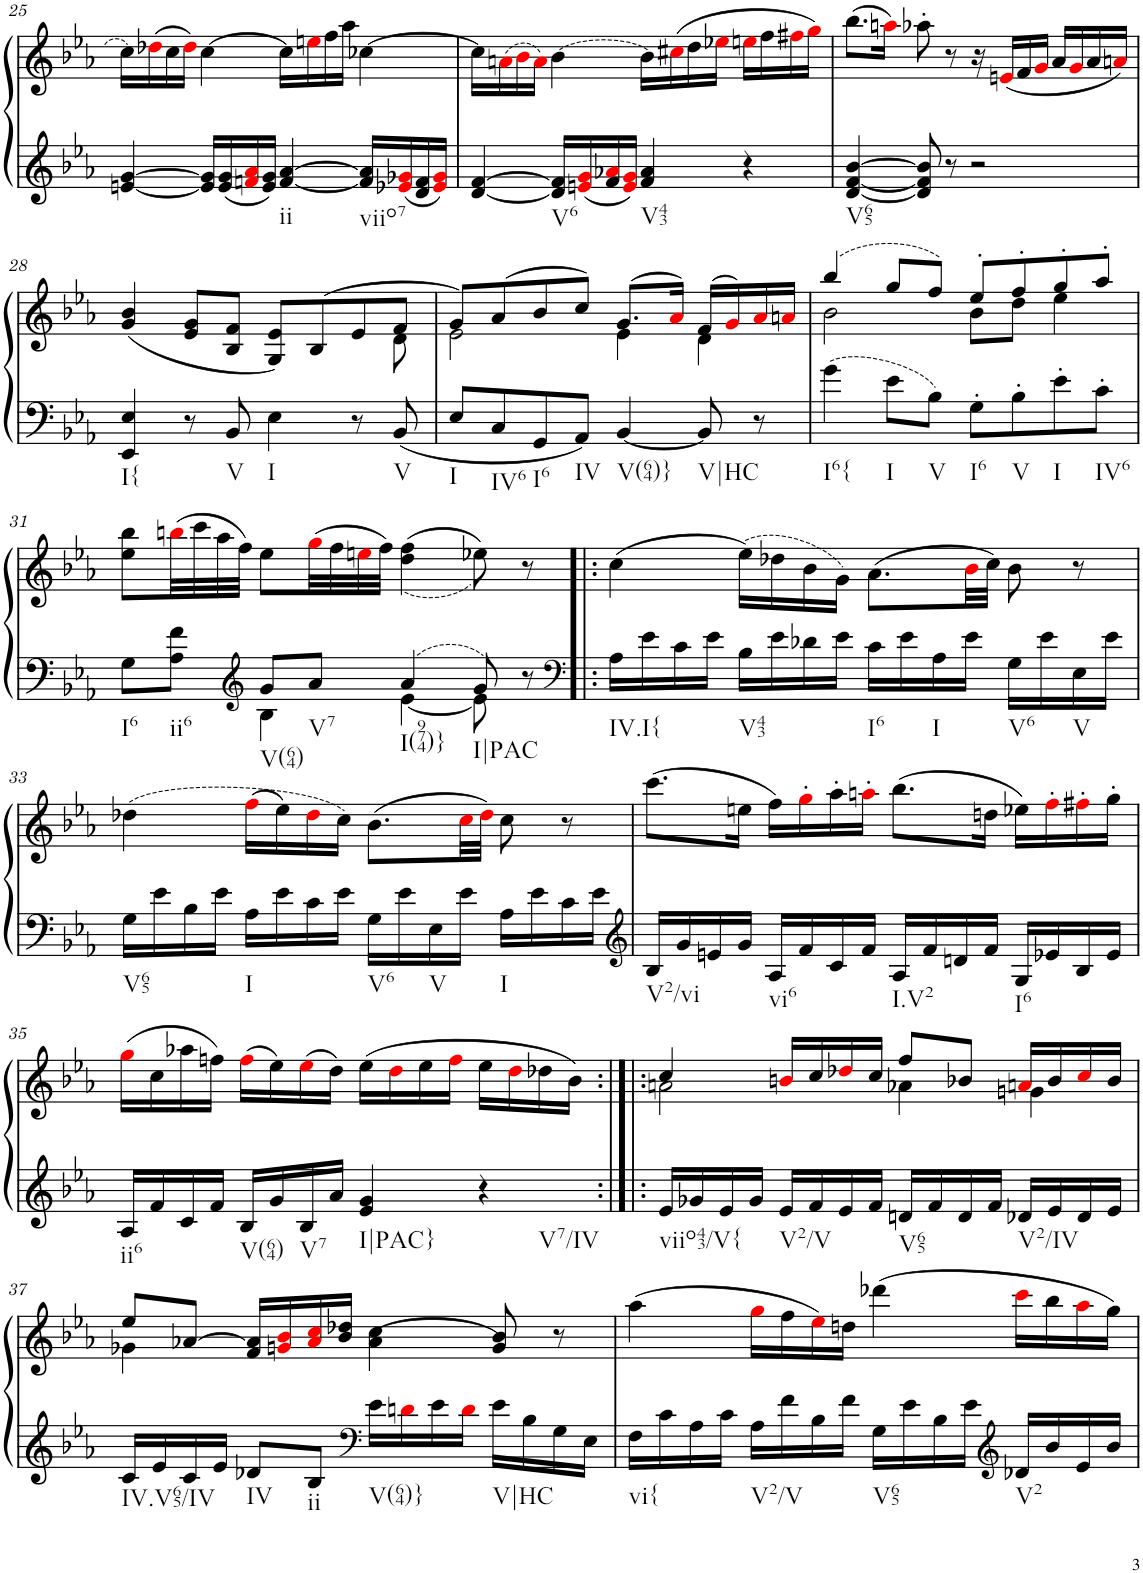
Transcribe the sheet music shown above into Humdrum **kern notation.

**kern	**kern
*part1	*part1
*staff2	*staff1
*I"Piano, Piano right	*
*I'Pno.	*
!!LO:PB:g=z
*clefG2	*clefG2
*k[b-e-a-]	*k[b-e-a-]
*M4/4	*M4/4
=25	=25
[4en/ [4g/	16cc\LL]
.	(16dd-Xi\
.	16cc\
.	16dd-i\JJ)
16e/] 16g/]LL	[4cc\
16e/ 16g/	.
16fni/ 16a-i/	.
16e/ 16g/JJ	.
!LO:TX:b:t=ii	!
[4f/ [4a-/	16cc\LL]
.	16eeni\
.	16ff\
.	16aa-\JJ
!LO:TX:b:t=viio7	!
16f/] 16a-/]LL	[4cc-X\
16e-Xi/ 16g-Xi/	.
16d/ 16f/	.
16e-i/ 16g-i/JJ	.
=26	=26
[4d/ [4f/	16cc-\LL]
.	(16ani\
.	16b-i\
.	16ai\JJ)
!LO:TX:b:t=V6	!
!	!LO:T:dash
16d/] 16f/]LL	[4b-\
16eni/ 16gi/	.
16f/ 16a-Xi/	.
16ei/ 16gi/JJ	.
!LO:TX:b:t=V43	!
4f/ 4a-/	16b-\LL]
.	(16cc#Xi\
.	16dd\
.	16ee-Xi\JJ
4r	16eeni\LL
.	16ff\
.	16ff#Xi\
.	16ggi\JJ)
=27	=27
!LO:TX:b:t=V65	!
[4d/ [4f/ [4b-/	(8.bb-\L
.	16aani\Jk)
8d/] 8f/] 8b-/]	8aa-X'\
8r	8r
2r	16r
.	(16eni/LL
.	16f/
.	16gi/JJ
.	16a-/LL
.	16gi/
.	16a-/
.	16ani/JJ)
!!LO:LB:g=z
=28	=28
*	*^
!LO:TX:b:t=I{	!	!
4EE-/ 4E-/	(<4g/ 4b-/	2..ryy
8r	8e-/ 8g/L	.
!LO:TX:b:t=V	!	!
8BB-/	8B-/ 8f/J	.
!LO:TX:b:t=I	!	!
4E-\	8G/ 8e-/L)	.
.	(>8B-/	.
8r	8e-/	.
!LO:TX:b:t=V	!	!
8BB-/	8f/J	8d\
=29	=29	=29
!LO:TX:b:t=I	!	!
8E-/L	8g/L)	2e-\
!LO:TX:b:t=IV6	!	!
8C/	(8a-/	.
!LO:TX:b:t=I6	!	!
8GG/	8b-/	.
!LO:TX:b:t=IV	!	!
8AA-/J	8cc/J)	.
!LO:TX:b:t=V(64)}	!	!
[4BB-/	(8.g/L	4e-\
.	16a-i/Jk)	.
!LO:TX:b:t=V|HC	!	!
8BB-/]	(16f/LL	4d\
.	16gi/)	.
8r	16a-i/	.
.	16ani/JJ	.
=30	=30	=30
!LO:TX:b:t=I6{	!	!
4g\	(4bb-/	2b-\
!LO:TX:b:t=I	!	!
8e-\L	8gg/L	.
!LO:TX:b:t=V	!	!
8B-\J	8ff/J)	.
!LO:TX:b:t=I6	!	!
8G'\L	8ee-'/L	8b-\L
!LO:TX:b:t=V	!	!
8B-'\	8ff'/	8dd\J
!LO:TX:b:t=I	!	!
8e-'\	8gg'/	4ee-\
!LO:TX:b:t=IV6	!	!
8c'\J	8aa-'/J	.
*	*v	*v
!!LO:LB:g=z
=31	=31
*^	*
!LO:TX:b:t=I6	!	!
8G\L	4ryy	8ee-\ 8bb-\L
!LO:TX:b:t=ii6	!	!
8A-\ 8f\J	.	(32bbni\LL
.	.	32ccc\
.	.	32aa-\
.	.	32ff\JJJ)
*clefG2	*	*
!LO:TX:b:t=V(64)	!	!
8g/L	4B-\	8ee-\L
!LO:TX:b:t=V7	!	!
8a-/J	.	(32ggi\LL
.	.	32ff\
.	.	32eeni\
.	.	32ff\JJJ)
!LO:TX:b:t=I(974)}	!	!
4a-/	[4e-\	((<4dd\ 4ff\
!LO:TX:b:t=I|PAC	!	!
8g/	8e-\]	8ee-X\))
8r	8ryy	8r
*v	*v	*
=32!|:	=32!|:
*clefF4	*
*^	*
!LO:TX:b:t=IV.I{	!	!
*v	*v	*
16A-\LL	(4cc\
16e-\	.
16c\	.
16e-\JJ	.
!LO:TX:b:t=V43	!
16B-\LL	(16ee-\LL)
16e-\	16dd-X\
16d-X\	16b-\
16e-\JJ	16g\JJ)
!LO:TX:b:t=I6	!
16c\LL	(8.a-\L
16e-\	.
!LO:TX:b:t=I	!
16A-\	.
16e-\JJ	32b-i\LL
.	32cc\JJJ)
!LO:TX:b:t=V6	!
16G\LL	8b-\
16e-\	.
!LO:TX:b:t=V	!
16E-\	8r
16e-\JJ	.
!!LO:LB:g=z
=33	=33
!LO:TX:b:t=V65	!
16G\LL	(4dd-X\
16e-\	.
16B-\	.
16e-\JJ	.
!LO:TX:b:t=I	!
16A-\LL	(16ffi\LL
16e-\	16ee-\)
16c\	16dd-i\
16e-\JJ	16cc\JJ)
!LO:TX:b:t=V6	!
16G\LL	(8.b-\L
16e-\	.
!LO:TX:b:t=V	!
16E-\	.
16e-\JJ	32cci\LL
.	32dd-i\JJJ)
!LO:TX:b:t=I	!
16A-\LL	8cc\
16e-\	.
16c\	8r
16e-\JJ	.
=34	=34
*clefG2	*
!LO:TX:b:t=V2/vi	!
16B-/LL	(8.ccc\L
16g/	.
16en/	.
16g/JJ	16een\Jk
!LO:TX:b:t=vi6	!
16A-/LL	16ff\LL)
16f/	16gg'i\
16c/	16aa-'\
16f/JJ	16aan'i\JJ
!LO:TX:b:t=I.V2	!
16A-/LL	(8.bb-\L
16f/	.
16dn/	.
16f/JJ	16ddn\Jk
!LO:TX:b:t=I6	!
16G/LL	16ee-X\LL)
16e-X/	16ff'i\
16B-/	16ff#X'i\
16e-/JJ	16gg'\JJ
!!LO:LB:g=z
=35	=35
!LO:TX:b:t=ii6	!
16A-/LL	(16ggi\LL
16f/	16cc\
16c/	16aa-X\
16f/JJ	16ffn\JJ)
!LO:TX:b:t=V(64)	!
16B-/LL	(16ffi\LL
16g/	16ee-\)
!LO:TX:b:t=V7	!
16B-/	(16ee-i\
16a-/JJ	16dd\JJ)
!LO:TX:b:t=I|PAC}	!
4e-/ 4g/	(16ee-\LL
.	16ddi\
.	16ee-\
.	16ffi\JJ
!LO:TX:b:t=V7/IV	!
4r	16ee-\LL
.	16ddi\
.	16dd-X\
.	16b-\JJ)
=36:|!|:	=36:|!|:
*	*^
!LO:TX:b:t=viio43/V{	!	!
16e-/LL	4cc/	2an\
16g-X/	.	.
16e-/	.	.
16g-/JJ	.	.
!LO:TX:b:t=V2/V	!	!
16e-/LL	16bni/LL	.
16f/	16cc/	.
16e-/	16dd-Xi/	.
16f/JJ	16cc/JJ	.
!LO:TX:b:t=V65	!	!
16dn/LL	8ff/L	4a-X\
16f/	.	.
16d/	8b-X/J	.
16f/JJ	.	.
!LO:TX:b:t=V2/IV	!	!
16d-X/LL	16ani/LL	4gn\
16e-/	16b-/	.
16d-/	16cci/	.
16e-/JJ	16b-/JJ	.
!!LO:LB:g=z	!!
=37	=37	=37
!LO:TX:b:t=IV.V65/IV	!	!
16c/LL	8ee-/L	4g-X\
16e-/	.	.
16c/	[8a-X/J	.
16e-/JJ	.	.
!LO:TX:b:t=IV	!	!
8d-X/L	16f/ 16a-/]LL	2.ryy
.	16gni/ 16b-i/	.
!LO:TX:b:t=ii	!	!
8B-/J	16a-i/ 16cci/	.
.	16b-/ 16dd-X/JJ	.
*clefF4	*	*
!LO:TX:b:t=V(64)}	!	!
16e-\LL	(4a-\ 4cc\	.
16dni\	.	.
16e-\	.	.
16di\JJ	.	.
!LO:TX:b:t=V|HC	!	!
16e-\LL	8g/ 8b-/)	.
16B-\	.	.
16G\	8r	.
16E-\JJ	.	.
*	*v	*v
=38	=38
!LO:TX:b:t=vi{	!
16F\LL	(4aa-\
16c\	.
16A-\	.
16c\JJ	.
!LO:TX:b:t=V2/V	!
16A-\LL	16ggi\LL
16f\	16ff\
16B-\	16ee-i\)
16f\JJ	16ddn\JJ
!LO:TX:b:t=V65	!
16G\LL	(4ddd-X\
16e-\	.
16B-\	.
16e-\JJ	.
*clefG2	*
!LO:TX:b:t=V2	!
16d-X/LL	16ccci\LL
16b-/	16bb-\
16e-/	16aa-i\
16b-/JJ	16gg\JJ)
=	=
*-	*-
